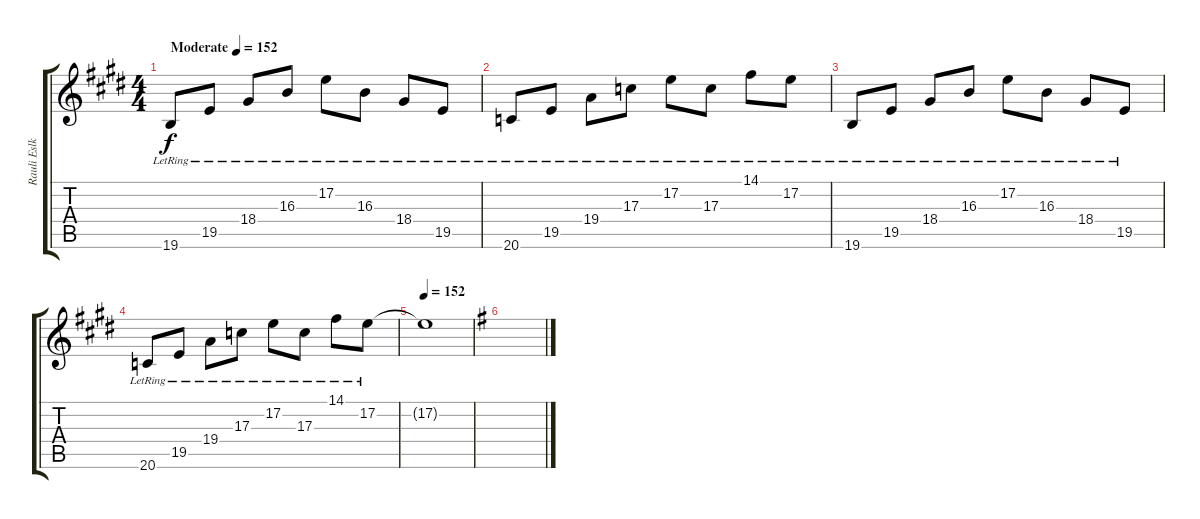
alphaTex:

\track ("Rauli Eslkolin" "Rauli Eslk") {instrument acousticgrandpiano}
\staff {score tabs}
\tuning (E4 B3 G3 D3 A2 E2) {hide}
\ts (4 4)
\tempo (152 "Moderate")
\tempo 113
\tempo (152 "Moderate")
\clef g2
\ks e
19.6{lr}.8{dy f instrument acousticgrandpiano} 19.5{lr}.8 18.4{lr}.8 16.3{lr}.8 17.2{lr}.8 16.3{lr}.8 18.4{lr}.8 19.5{lr}.8 |
20.6{lr}.8 19.5{lr}.8 19.4{lr}.8 17.3{lr}.8 17.2{lr}.8 17.3{lr}.8 14.1{lr}.8 17.2{lr}.8 |
19.6{lr}.8 19.5{lr}.8 18.4{lr}.8 16.3{lr}.8 17.2{lr}.8 16.3{lr}.8 18.4{lr}.8 19.5{lr}.8 |
20.6{lr}.8 19.5{lr}.8 19.4{lr}.8 17.3{lr}.8 17.2{lr}.8 17.3{lr}.8 14.1{lr}.8 17.2{lr}.8 |
\tempo 152
17.2{t}.1 |
\ks eminor
